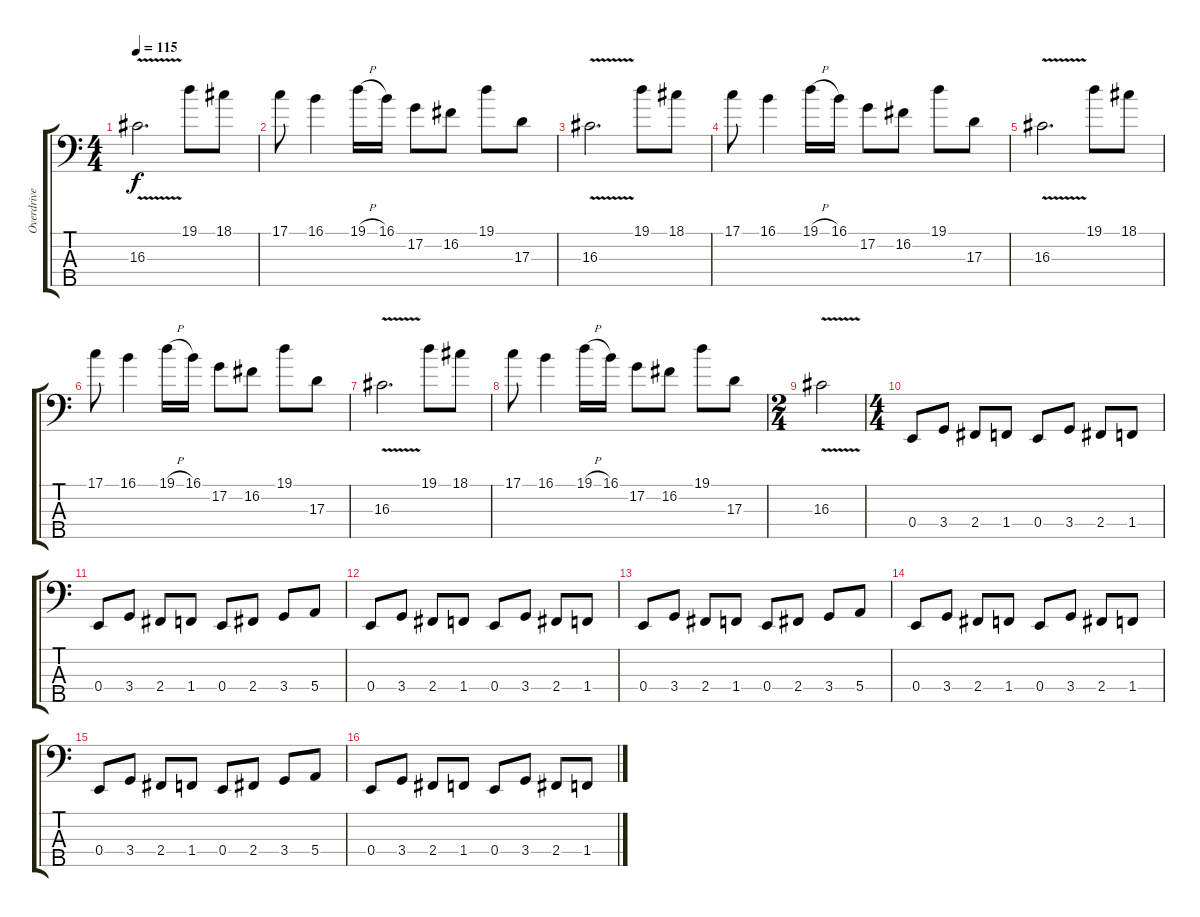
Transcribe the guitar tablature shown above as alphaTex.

\track ("Overdrive Bass" "Overdrive ") {instrument overdrivenguitar}
\staff {score tabs}
\tuning (G2 D2 A1 E1 B0) {hide}
\ts (4 4)
\tempo 115
\clef f4
\ks c
16.3{v}.2{d dy f} 19.1.8 18.1.8 |
17.1.8 16.1.4 19.1{h}.16 16.1.16 17.2.8 16.2.8 19.1.8 17.3.8 |
16.3{v}.2{d} 19.1.8 18.1.8 |
17.1.8 16.1.4 19.1{h}.16 16.1.16 17.2.8 16.2.8 19.1.8 17.3.8 |
16.3{v}.2{d} 19.1.8 18.1.8 |
17.1.8 16.1.4 19.1{h}.16 16.1.16 17.2.8 16.2.8 19.1.8 17.3.8 |
16.3{v}.2{d} 19.1.8 18.1.8 |
17.1.8 16.1.4 19.1{h}.16 16.1.16 17.2.8 16.2.8 19.1.8 17.3.8 |
\ts (2 4)
16.3{v}.2 |
\ts (4 4)
0.4.8 3.4.8 2.4.8 1.4.8 0.4.8 3.4.8 2.4.8 1.4.8 |
0.4.8 3.4.8 2.4.8 1.4.8 0.4.8 2.4.8 3.4.8 5.4.8 |
0.4.8 3.4.8 2.4.8 1.4.8 0.4.8 3.4.8 2.4.8 1.4.8 |
0.4.8 3.4.8 2.4.8 1.4.8 0.4.8 2.4.8 3.4.8 5.4.8 |
0.4.8 3.4.8 2.4.8 1.4.8 0.4.8 3.4.8 2.4.8 1.4.8 |
0.4.8 3.4.8 2.4.8 1.4.8 0.4.8 2.4.8 3.4.8 5.4.8 |
0.4.8 3.4.8 2.4.8 1.4.8 0.4.8 3.4.8 2.4.8 1.4.8
